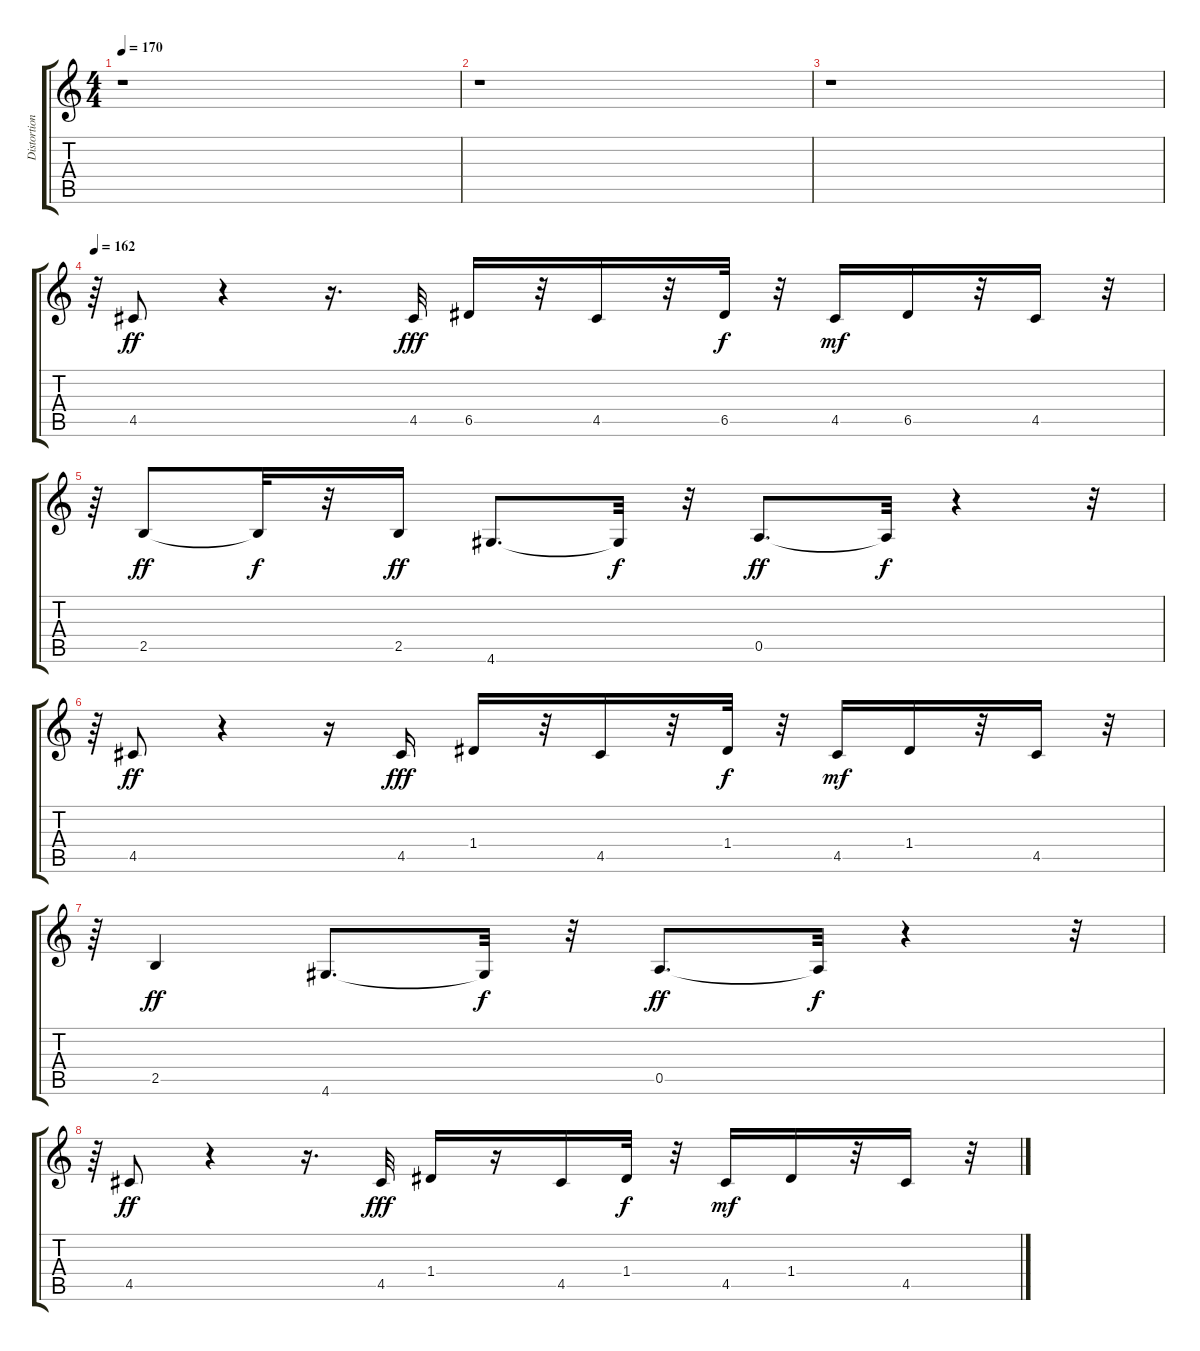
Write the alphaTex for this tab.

\track ("Distortion guitar 2" "Distortion") {instrument distortionguitar}
\staff {score tabs}
\tuning (E4 B3 G3 D3 A2 E2) {hide}
\ts (4 4)
\tempo 170
\clef g2
\ks c
r.1{dy f} |
r.1 |
r.1 |
\tempo 162
r.64 4.5.8{dy ff volume 10 balance 0} r.4 r.16{d} 4.5.32{dy fff} 6.5.16 r.32 4.5.16 r.32 6.5.32{dy f} r.32 4.5.16{dy mf} 6.5.16 r.32 4.5.16 r.32 |
r.64 2.5.8{dy ff} 2.5{t}.32{dy f} r.32 2.5.16{dy ff} 4.6.8{d} 4.6{t}.32{dy f} r.32 0.5.8{d dy ff} 0.5{t}.32{dy f} r.4 r.32 |
r.64 4.5.8{dy ff} r.4 r.16 4.5.16{dy fff} 1.4.16 r.32 4.5.16 r.32 1.4.32{dy f} r.32 4.5.16{dy mf} 1.4.16 r.32 4.5.16 r.32 |
r.64 2.5.4{dy ff} 4.6.8{d} 4.6{t}.32{dy f} r.32 0.5.8{d dy ff} 0.5{t}.32{dy f} r.4 r.32 |
r.64 4.5.8{dy ff} r.4 r.16{d} 4.5.32{dy fff} 1.4.16 r.16 4.5.16 1.4.32{dy f} r.32 4.5.16{dy mf} 1.4.16 r.32 4.5.16 r.32
